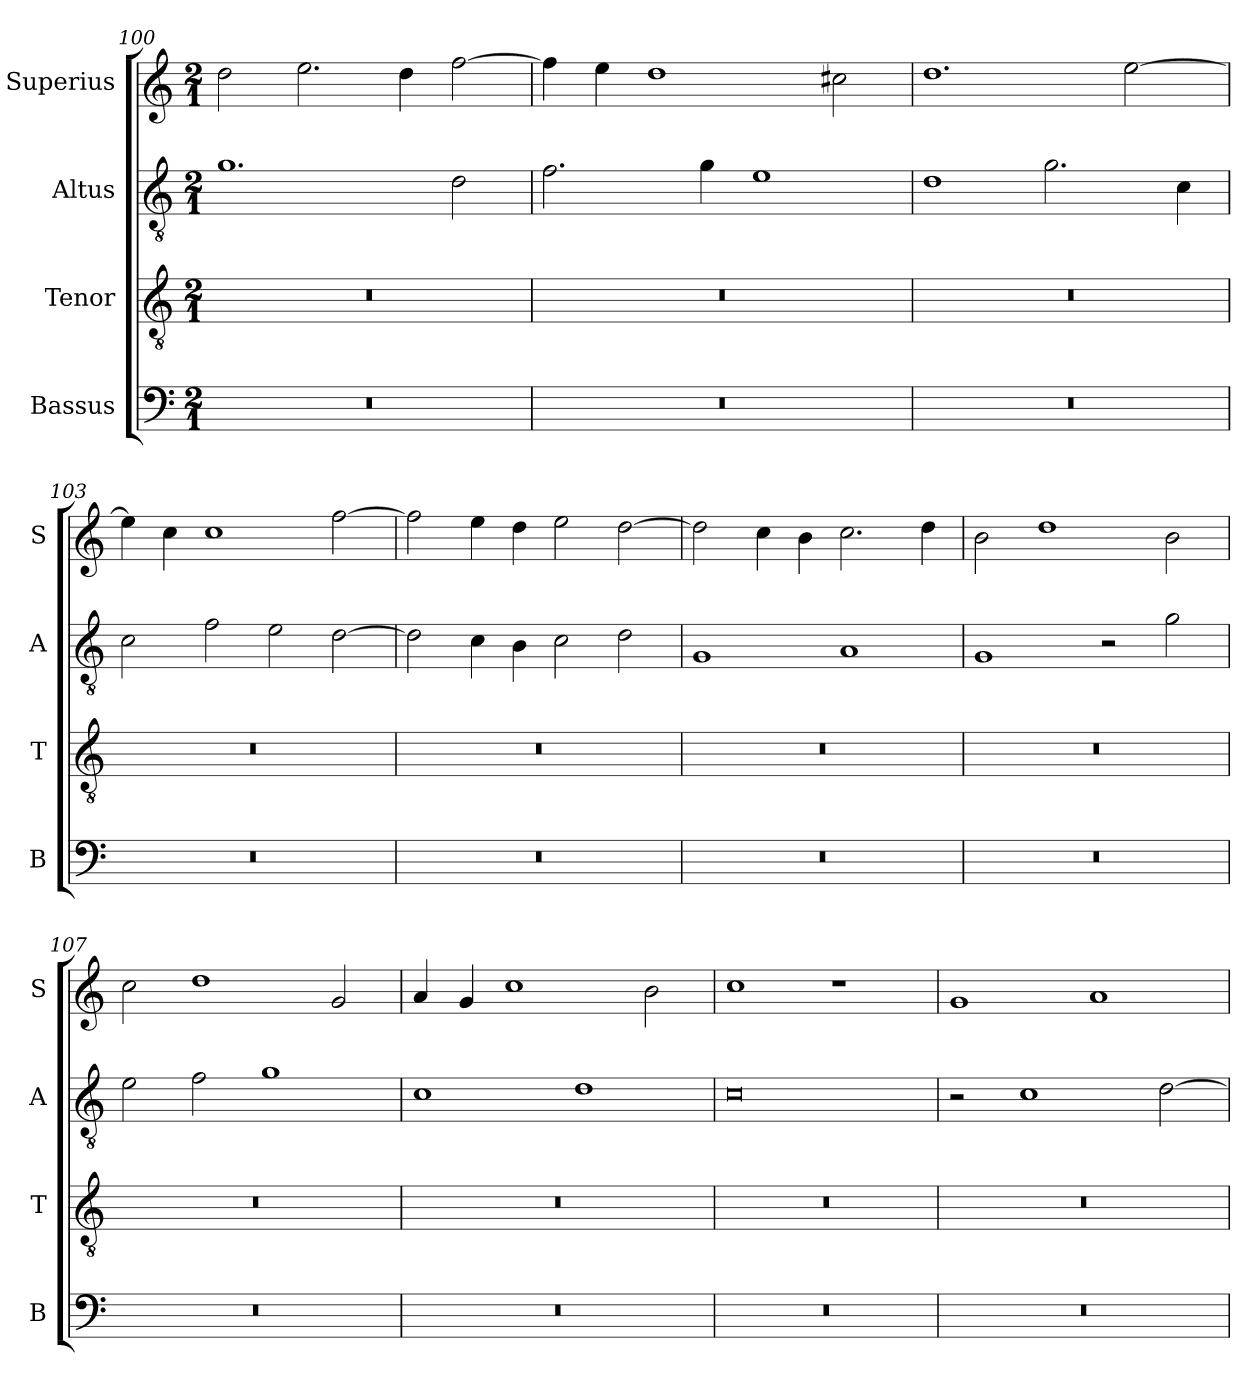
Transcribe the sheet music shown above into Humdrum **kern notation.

**kern	**kern	**kern	**kern
*part4	*part3	*part2	*part1
*staff4	*staff3	*staff2	*staff1
*I"Bassus	*I"Tenor	*I"Altus	*I"Superius
*I'B	*I'T	*I'A	*I'S
*clefF4	*clefGv2	*clefGv2	*clefG2
*k[]	*k[]	*k[]	*k[]
*M2/1	*M2/1	*M2/1	*M2/1
=100	=100	=100	=100
0r	0r	1.g	2dd\
.	.	.	2.ee\
.	.	.	4dd\
.	.	2d\	[2ff\
=101	=101	=101	=101
0r	0r	2.f\	4ff\]
.	.	.	4ee\
.	.	.	1dd
.	.	4g\	.
.	.	1e	.
.	.	.	2cc#X\
=102	=102	=102	=102
0r	0r	1d	1.dd
.	.	2.g\	.
.	.	.	[2ee\
.	.	4c\	.
=103	=103	=103	=103
0r	0r	2c\	4ee\]
.	.	.	4cc\
.	.	2f\	1cc
.	.	2e\	.
.	.	[2d\	[2ff\
=104	=104	=104	=104
0r	0r	2d\]	2ff\]
.	.	4c\	4ee\
.	.	4B\	4dd\
.	.	2c\	2ee\
.	.	2d\	[2dd\
=105	=105	=105	=105
0r	0r	1G	2dd\]
.	.	.	4cc\
.	.	.	4b\
.	.	1A	2.cc\
.	.	.	4dd\
=106	=106	=106	=106
0r	0r	1G	2b\
.	.	.	1dd
.	.	2r	.
.	.	2g\	2b\
=107	=107	=107	=107
0r	0r	2e\	2cc\
.	.	2f\	1dd
.	.	1g	.
.	.	.	2g/
=108	=108	=108	=108
0r	0r	1c	4a/
.	.	.	4g/
.	.	.	1cc
.	.	1d	.
.	.	.	2b\
=109	=109	=109	=109
0r	0r	0c	1cc
.	.	.	1r
=110	=110	=110	=110
0r	0r	2r	1g
.	.	1c	.
.	.	.	1a
.	.	[2d\	.
=	=	=	=
*-	*-	*-	*-
